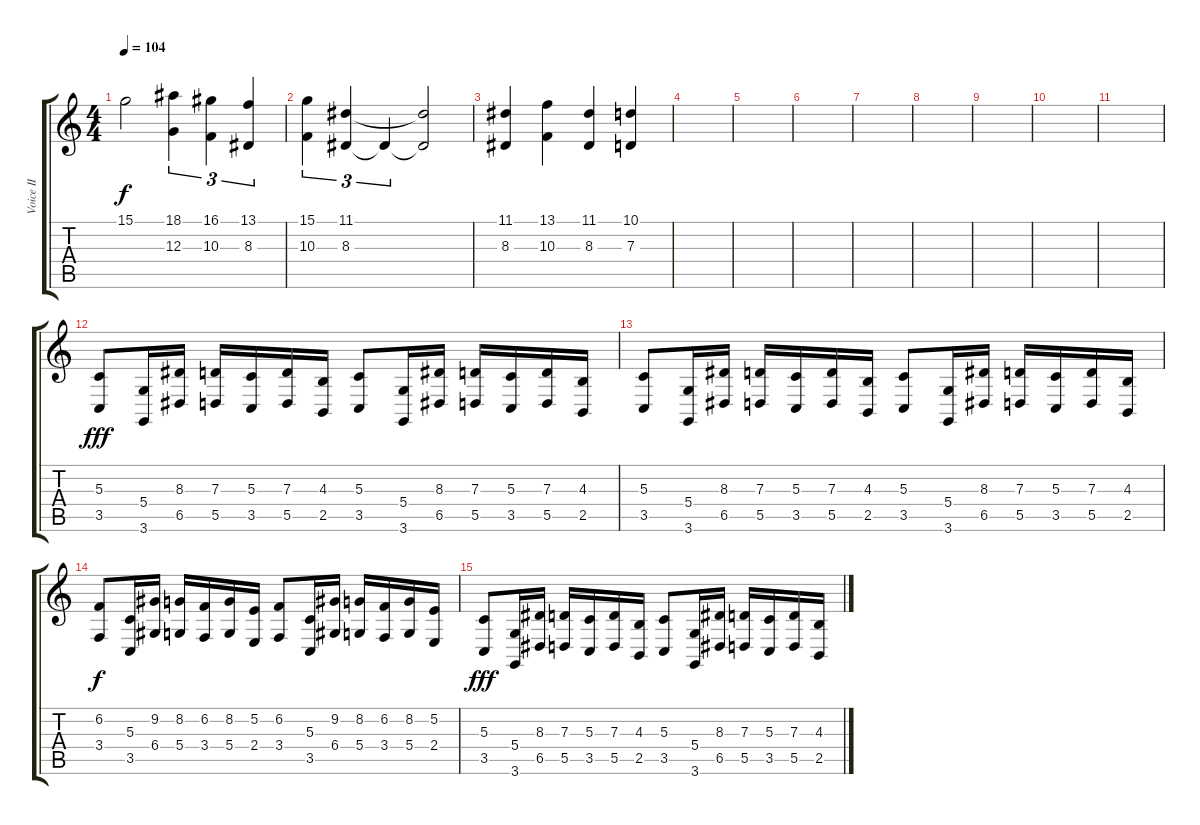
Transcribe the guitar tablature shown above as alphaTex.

\track ("Voice II" "Voice II") {instrument englishhorn}
\staff {score tabs}
\tuning (E4 B3 G3 D3 A2 E2) {hide}
\ts (4 4)
\tempo 104
\clef g2
\ks c
15.1{t}.2{dy f} (18.1 12.3).4{tu (3 2)} (16.1 10.3).4{tu (3 2)} (13.1 8.3).4{tu (3 2)} |
(15.1 10.3).4{tu (3 2)} (11.1 8.3).4{tu (3 2)} 8.3{t}.4{tu (3 2)} (11.1{t} 8.3{t}).2 |
(11.1 8.3).4 (13.1 10.3).4 (11.1 8.3).4 (10.1 7.3).4 |
|
|
|
|
|
|
|
|
(5.3 3.5).8{dy fff} (5.4 3.6).16 (8.3 6.5).16 (7.3 5.5).16 (5.3 3.5).16 (7.3 5.5).16 (4.3 2.5).16 (5.3 3.5).8 (5.4 3.6).16 (8.3 6.5).16 (7.3 5.5).16 (5.3 3.5).16 (7.3 5.5).16 (4.3 2.5).16 |
(5.3 3.5).8 (5.4 3.6).16 (8.3 6.5).16 (7.3 5.5).16 (5.3 3.5).16 (7.3 5.5).16 (4.3 2.5).16 (5.3 3.5).8 (5.4 3.6).16 (8.3 6.5).16 (7.3 5.5).16 (5.3 3.5).16 (7.3 5.5).16 (4.3 2.5).16 |
(6.2 3.4).8{dy f} (5.3 3.5).16 (9.2 6.4).16 (8.2 5.4).16 (6.2 3.4).16 (8.2 5.4).16 (5.2 2.4).16 (6.2 3.4).8 (5.3 3.5).16 (9.2 6.4).16 (8.2 5.4).16 (6.2 3.4).16 (8.2 5.4).16 (5.2 2.4).16 |
(5.3 3.5).8{dy fff} (5.4 3.6).16 (8.3 6.5).16 (7.3 5.5).16 (5.3 3.5).16 (7.3 5.5).16 (4.3 2.5).16 (5.3 3.5).8 (5.4 3.6).16 (8.3 6.5).16 (7.3 5.5).16 (5.3 3.5).16 (7.3 5.5).16 (4.3 2.5).16
